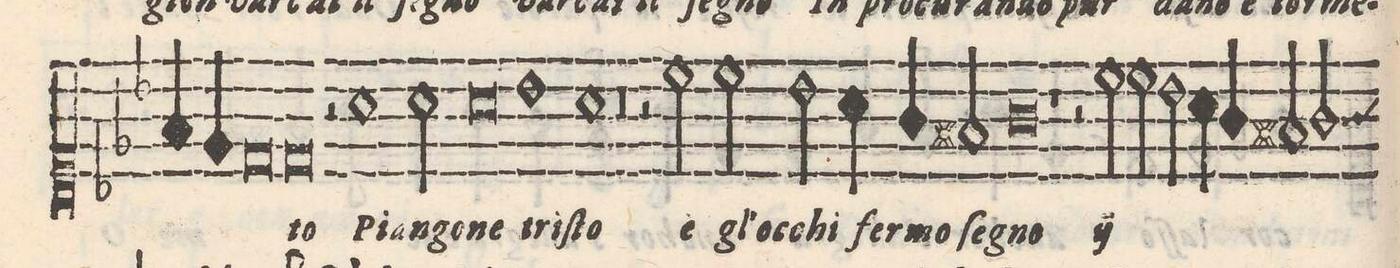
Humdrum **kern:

**kern	**text
*I"CANTO	*
*clefC1	*
*k[b-e-]	*
*met(C|)	*
*M2/2	*
4f/	.
4e-/	.
=57-	=57-
0d	.
=58-	=58-
=59-	=59-
0d	to
=60-	=60-
=61-	=61-
2r	.
1a\	Pian-
=62-	=62-
2a\	-go-
=63-	=63-
0a	-ne
=64-	=64-
=65-	=65-
1b-	tri-
=66-	=66-
1a	-ſto
=67-	=67-
0r	.
=68-	=68-
=69-	=69-
2r	.
2cc\	e
=70-	=70-
2cc\	gl'p-
2b-\	-cchi
=71-	=71-
4a\	fer-
4g/	-mo
2f#X/	ſe-
=72-	=72-
0g	-gno
=73-	=73-
=74-	=74-
1r	.
=75-	=75-
2r	.
*	*ij
2cc\	e
=76-	=76-
2cc\	gl'o-
2b-\	-cchi
=77-	=77-
4a\	fer-
4g/	-mo
2f#X/	ſe-
=78-	=78-
2g/	-gno
*-	*-
